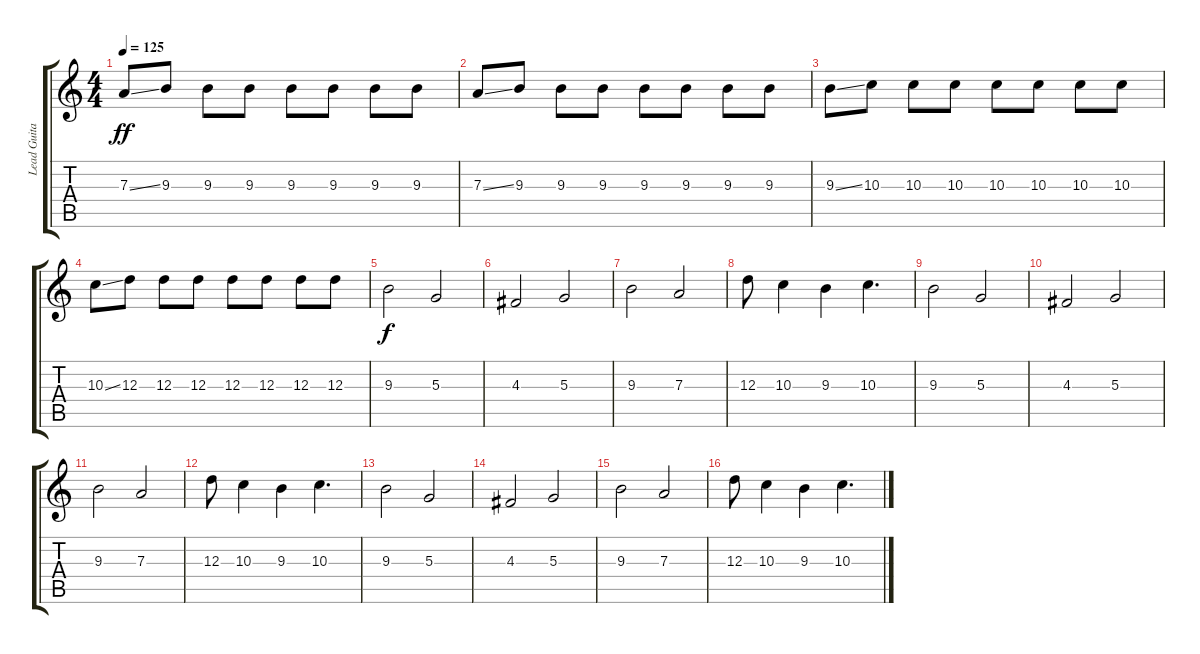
\track ("Lead Guitar" "Lead Guita") {instrument distortionguitar}
\staff {score tabs}
\tuning (B3 Gb3 D3 A2 E2 B1) {hide}
\ts (4 4)
\tempo 125
\clef g2
\ks c
7.3{ss}.8{dy ff} 9.3.8 9.3.8 9.3.8 9.3.8 9.3.8 9.3.8 9.3.8 |
7.3{ss}.8 9.3.8 9.3.8 9.3.8 9.3.8 9.3.8 9.3.8 9.3.8 |
9.3{ss}.8 10.3.8 10.3.8 10.3.8 10.3.8 10.3.8 10.3.8 10.3.8 |
10.3{ss}.8 12.3.8 12.3.8 12.3.8 12.3.8 12.3.8 12.3.8 12.3.8 |
9.3.2{dy f} 5.3.2 |
4.3.2 5.3.2 |
9.3.2 7.3.2 |
12.3.8 10.3.4 9.3.4 10.3.4{d} |
9.3.2 5.3.2 |
4.3.2 5.3.2 |
9.3.2 7.3.2 |
12.3.8 10.3.4 9.3.4 10.3.4{d} |
9.3.2 5.3.2 |
4.3.2 5.3.2 |
9.3.2 7.3.2 |
12.3.8 10.3.4 9.3.4 10.3.4{d}
